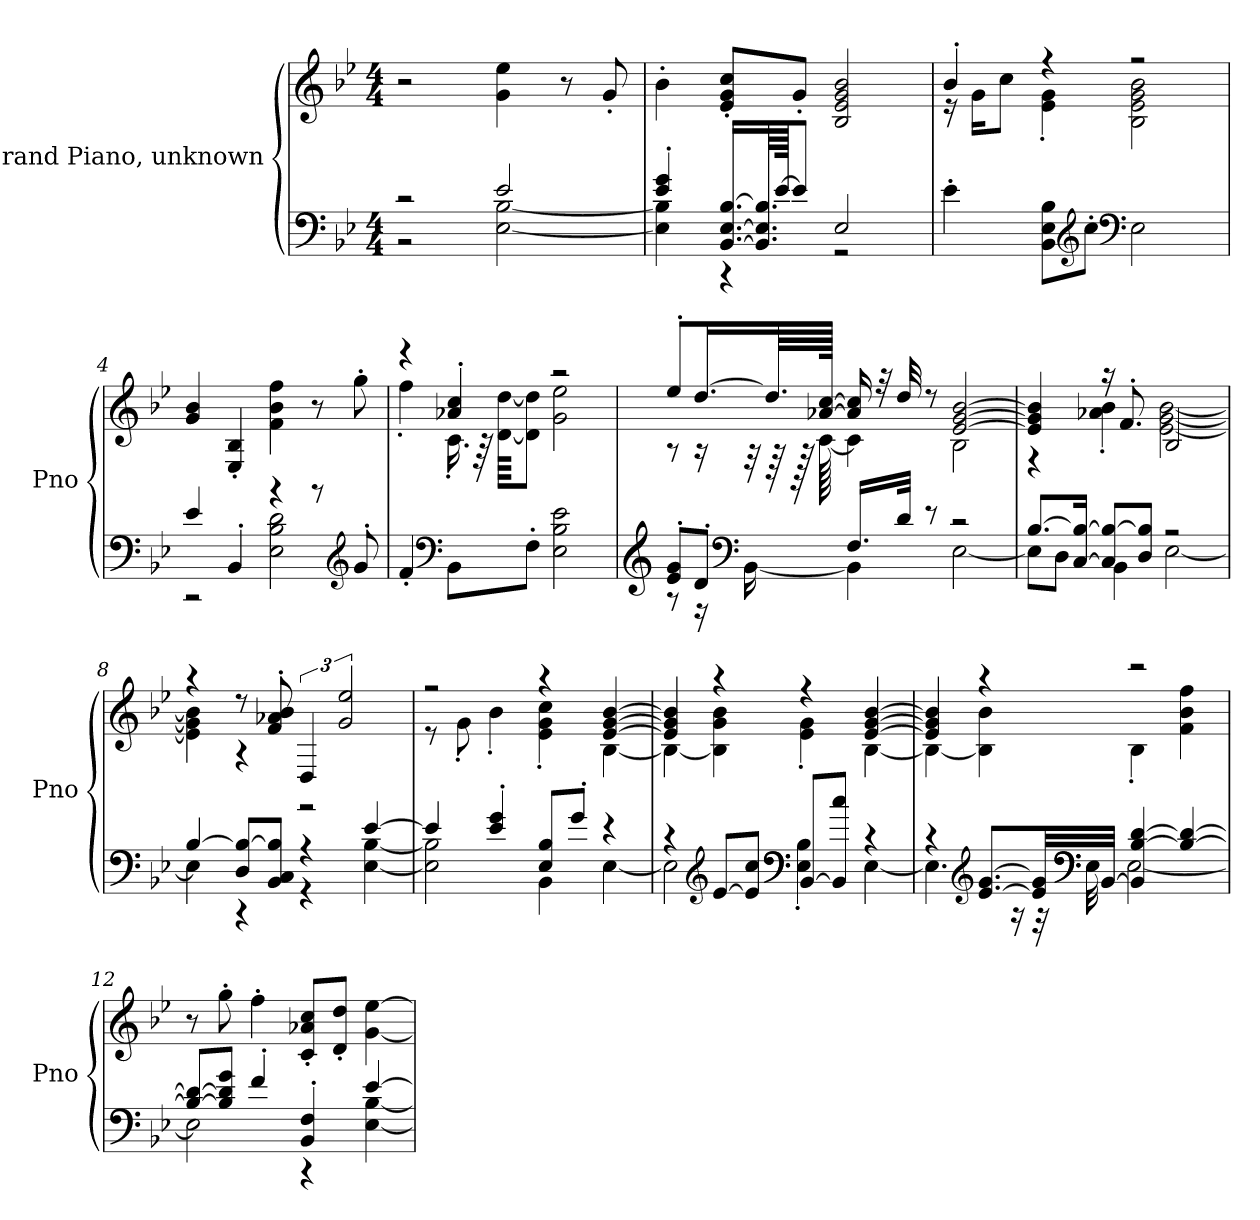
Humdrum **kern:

**kern	**kern
*part1	*part1
*staff2	*staff1
*I"Grand Piano, unknown	*
*I'Pno	*
*clefF4	*clefG2
*k[b-e-]	*k[b-e-]
*M4/4	*M4/4
*MM115	*MM115
=1	=1
*^	*
2r	2r	2r
2e-/	[2E-\ [2B-\	4g\ 4ee-\
.	.	8r
.	.	8g'/
=2	=2	=2
4e-/' 4g/'	4E-\] 4B-\]	4b-'\
[16.BB-/ [16.E-/ [16.B-/LL	4r	8e-/' 8g/' 8cc/'L
64.BB-/] 64.E-/] 64.B-/]LL	.	.
[128e-/JJJK	.	.
8e-/J]	.	8g'/J
2E-/	2r	2B-/ 2e-/ 2g/ 2b-/
*v	*v	*
=3	=3
*	*^
4e-'\	4b-'/	16r
.	.	16g\KL
.	.	8cc\J
8BB-\ 8E-\ 8B-\L	4r	4e-\' 4g\'
*clefG2	*	*
8cc'\J	.	.
*clefF4	*	*
2E-\	2r	2B-\ 2e-\ 2g\ 2b-\
*	*v	*v
=4	=4
*^	*
4e-/	2r	4g/ 4b-/
4BB-'/	.	4E-/' 4B-/'
4r	2E-\ 2B-\ 2d\	4f\ 4b-\ 4ff\
8r	.	8r
*clefG2	*	*
8g'/	.	8gg'\
*v	*v	*
=5	=5
*	*^
4f'/	4r	4ff'\
*clefF4	*	*
8BB-\L	4a-X/' 4cc/'	16.c'\
.	.	64r
.	.	[64d\ [64dd\KKKL
8F'\J	.	8d\] 8dd\]J
2E-\ 2B-\ 2e-\	2r	2g\ 2ee-\
!!LO:LB:g=z	!!
=6	=6	=6
*clefG2	*	*
*^	*	*
8e-/' 8g/'L	8r	8ee-'/L	8r
8d'/J	16r	[16.dd/L	16r
*clefF4	*	*	*
.	[16BB-\	.	32r
.	.	64.dd/LL]	64r
.	.	.	128r
.	.	[128a-X/ [128cc/JJJJk	[128c\
16.F/LL	4BB-\]	16a-/] 16cc/]	4c\]
.	.	32r	.
32d/JJk	.	32dd/	.
8r	.	8r	.
2r	[2E-\	[2e-/ [2g/ [2b-/	2B-\
=7	=7	=7	=7
[8.B-/L	8E-\L]	4e-/] 4g/] 4b-/]	4r
.	8D\J	.	.
[16C/ 16B-/_Jk	.	.	.
8C/] 8B-/_L	4BB-\	16r	4a-X\' 4b-\'
.	.	8.f'/	.
8D/ 8B-/]J	.	.	.
2r	[2E-\	2B-/	[2e-\ [2g\ [2b-\
=8	=8	=8	=8
[4B-/	4E-\]	4r	4e-\] 4g\] 4b-\]
8D/ 8B-/_L	4r	8r	4r
8BB-/ 8C/ 8B-/]J	.	8f/' 8a-X/' 8b-/'	.
4r	4r	6D/	2r
.	.	3g/ 3ee-/	.
[4e-/	[4E-\ [4B-\	.	.
=9	=9	=9	=9
4e-/]	2E-\] 2B-\]	2r	8r
.	.	.	8g'\
4e-/' 4g/'	.	.	4b-'\
8E-/ 8B-/L	4BB-\	4r	4e-\' 4g\' 4cc\'
8g'/J	.	.	.
4r	[4E-\	[4e-/ [4g/ [4b-/	[4B-\
!!LO:LB:g=z	!!
=10	=10	=10	=10
4r	2E-\]	4e-/] 4g/] 4b-/]	4B-\_
*clefG2	*	*	*
[8e-/L	.	4r	4B-\] 4g\ 4b-\
8e-/] 8cc/J	.	.	.
*clefF4	*	*	*
[8BB-/L	4E-\' 4B-\'	4r	4e-\' 4g\'
8BB-/] 8cc/J	.	.	.
4r	[4E-\	[4e-/ [4g/ [4b-/	[4B-\
=11	=11	=11	=11
4r	4.E-\]	4e-/] 4g/] 4b-/]	4B-\_
*clefG2	*	*	*
[8.e-/ [8.g/L	.	4r	4B-\] 4b-\
.	16r	.	.
32e-/] 32g/]LL	32r	.	.
*clefF4	*	*	*
[32BB-/JJJ	32E-\	.	.
4BB-/] [4B-/ [4d/	[2E-\	2r	4B-'\
4B-/_ 4d/_	.	.	4f\ 4b-\ 4ff\
*	*	*v	*v
=12	=12	=12
8B-/_ 8d/_L	2E-\]	8r
8B-/] 8d/] 8g/J	.	8gg'\
4f'/	.	4ff'\
4BB-/' 4F/'	4r	8c/' 8a-X/' 8cc/'L
.	.	8d/' 8dd/'J
[4e-/	[4E-\ [4B-\	[4g\ [4ee-\
*v	*v	*
=	=
*-	*-
